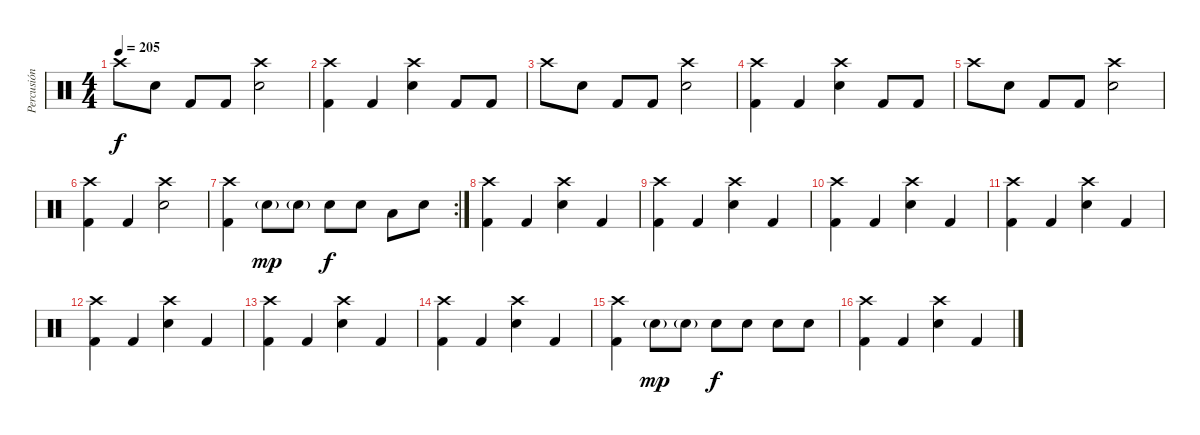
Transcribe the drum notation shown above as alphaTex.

\track ("Percusión" "Percusión") {instrument percussion}
\staff {score}
\articulation defaults
\ts (4 4)
\tempo 205
\clef neutral
\ks c "Crash high (hit)".8{dy f} "Electric Snare (hit)".8 "Kick (hit) 2".8 "Kick (hit) 2".8
("Crash high (hit)" "Electric Snare (hit)").2 |
("Crash high (hit)" "Kick (hit) 2").4 "Kick (hit) 2".4 ("Crash high (hit)" "Electric Snare (hit)").4 "Kick (hit) 2".8 "Kick (hit) 2".8 |
"Crash high (hit)".8 "Electric Snare (hit)".8 "Kick (hit) 2".8 "Kick (hit) 2".8 ("Crash high (hit)" "Electric Snare (hit)").2 |
("Crash high (hit)" "Kick (hit) 2").4 "Kick (hit) 2".4 ("Crash high (hit)" "Electric Snare (hit)").4 "Kick (hit) 2".8 "Kick (hit) 2".8 |
"Crash high (hit)".8 "Electric Snare (hit)".8 "Kick (hit) 2".8 "Kick (hit) 2".8 ("Crash high (hit)" "Electric Snare (hit)").2 |
("Crash high (hit)" "Kick (hit) 2").4 "Kick (hit) 2".4 ("Crash high (hit)" "Electric Snare (hit)").2 |
\rc 2
("Crash high (hit)" "Kick (hit) 2").4 "Electric Snare (hit)"{g}.8{dy mp} "Electric Snare (hit)"{g}.8 "Electric Snare (hit)".8{dy f} "Electric Snare (hit)".8 "Low Tom (hit)".8 "Electric Snare (hit)".8 |
("Crash high (hit)" "Kick (hit) 2").4 "Kick (hit) 2".4 ("Crash high (hit)" "Electric Snare (hit)").4 "Kick (hit) 2".4 |
("Crash high (hit)" "Kick (hit) 2").4 "Kick (hit) 2".4 ("Crash high (hit)" "Electric Snare (hit)").4 "Kick (hit) 2".4 |
("Crash high (hit)" "Kick (hit) 2").4 "Kick (hit) 2".4 ("Crash high (hit)" "Electric Snare (hit)").4 "Kick (hit) 2".4 |
("Crash high (hit)" "Kick (hit) 2").4 "Kick (hit) 2".4 ("Crash high (hit)" "Electric Snare (hit)").4 "Kick (hit) 2".4 |
("Crash high (hit)" "Kick (hit) 2").4 "Kick (hit) 2".4 ("Crash high (hit)" "Electric Snare (hit)").4 "Kick (hit) 2".4 |
("Crash high (hit)" "Kick (hit) 2").4 "Kick (hit) 2".4 ("Crash high (hit)" "Electric Snare (hit)").4 "Kick (hit) 2".4 |
("Crash high (hit)" "Kick (hit) 2").4 "Kick (hit) 2".4 ("Crash high (hit)" "Electric Snare (hit)").4 "Kick (hit) 2".4 |
("Crash high (hit)" "Kick (hit) 2").4 "Electric Snare (hit)"{g}.8{dy mp} "Electric Snare (hit)"{g}.8 "Electric Snare (hit)".8{dy f} "Electric Snare (hit)".8 "Electric Snare (hit)".8 "Electric Snare (hit)".8 |
("Crash high (hit)" "Kick (hit) 2").4 "Kick (hit) 2".4 ("Crash high (hit)" "Electric Snare (hit)").4 "Kick (hit) 2".4
